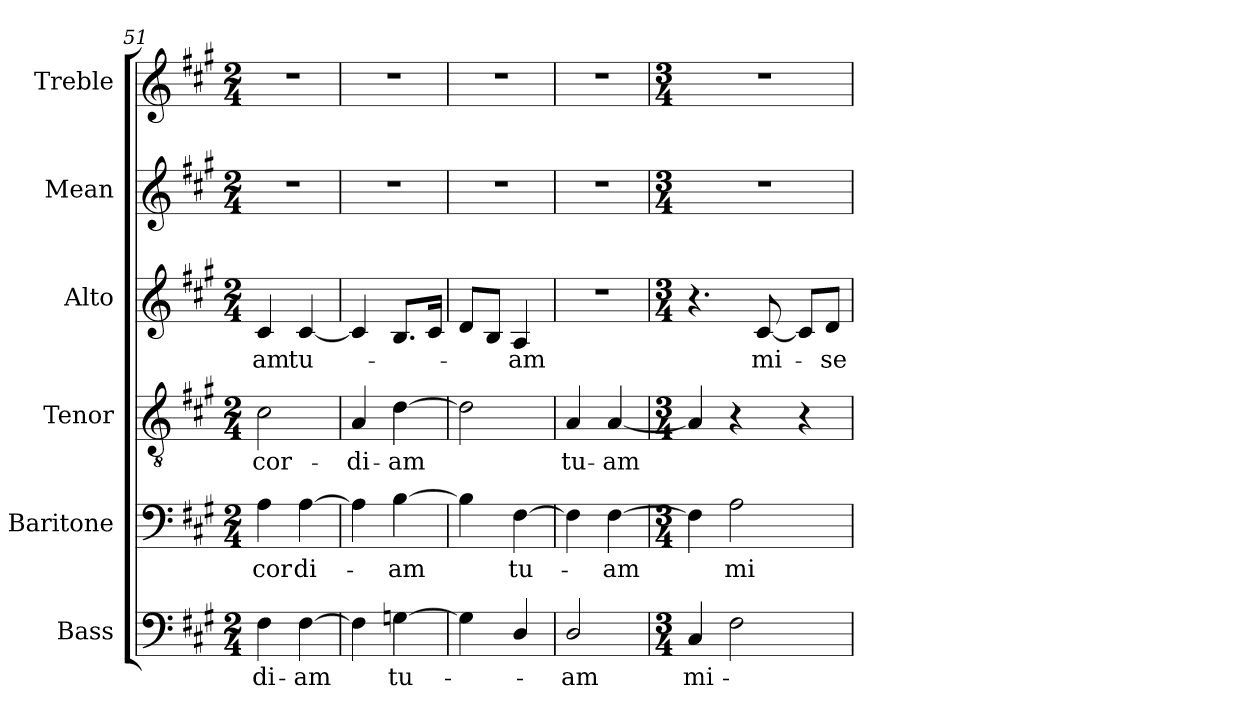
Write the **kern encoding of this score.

**kern	**text	**kern	**text	**kern	**text	**kern	**text	**kern	**kern
*part6	*part6	*part5	*part5	*part4	*part4	*part3	*part3	*part2	*part1
*staff6	*staff6	*staff5	*staff5	*staff4	*staff4	*staff3	*staff3	*staff2	*staff1
*I"Bass	*	*I"Baritone	*	*I"Tenor	*	*I"Alto	*	*I"Mean	*I"Treble
*I'B.	*	*I'Bar.	*	*I'T.	*	*I'A.	*	*I'M.	*I'Tr.
*clefF4	*	*clefF4	*	*clefGv2	*	*clefG2	*	*clefG2	*clefG2
*	*	*	*	*ITrd7c12	*	*	*	*	*
*k[f#c#g#]	*	*k[f#c#g#]	*	*k[f#c#g#]	*	*k[f#c#g#]	*	*k[f#c#g#]	*k[f#c#g#]
*A:	*	*A:	*	*A:	*	*A:	*	*A:	*A:
*M2/4	*	*M2/4	*	*M2/4	*	*M2/4	*	*M2/4	*M2/4
=51	=51	=51	=51	=51	=51	=51	=51	=51	=51
!	!LO:LY:b:color=#000000	!	!	!	!	!	!	!	!
!	!	!	!LO:LY:b:color=#000000	!	!	!	!	!	!
!	!	!	!	!	!LO:LY:b:color=#000000	!	!	!	!
!	!	!	!	!	!	!	!LO:LY:b:color=#000000	!LO:N:vis=1	!LO:N:vis=1
4F#i\	-di-	4Ai\	-cor	2C#i\	-cor-	4c#i/	-am	2r	2r
!	!LO:LY:b:color=#000000	!	!	!	!	!	!	!	!
!	!	!	!LO:LY:b:color=#000000	!	!	!	!	!	!
!	!	!	!	!	!	!	!LO:LY:b:color=#000000	!	!
[4F#i\	-am	[4Ai\	di-	.	.	[4c#i/	tu-	.	.
=52	=52	=52	=52	=52	=52	=52	=52	=52	=52
!	!	!	!	!	!LO:LY:b:color=#000000	!	!	!LO:N:vis=1	!LO:N:vis=1
4F#i\]	.	4Ai\]	.	4AAi/	-di-	4c#i/]	.	2r	2r
!	!LO:LY:b:color=#000000	!	!	!	!	!	!	!	!
!	!	!	!LO:LY:b:color=#000000	!	!	!	!	!	!
!	!	!	!	!	!LO:LY:b:color=#000000	!	!	!	!
[4Gni\	tu-	[4Bi\	-am	[4Di\	-am	8.Bi/L	.	.	.
.	.	.	.	.	.	16c#i/Jk	.	.	.
=53	=53	=53	=53	=53	=53	=53	=53	=53	=53
!	!	!	!	!	!	!	!	!LO:N:vis=1	!LO:N:vis=1
4Gi\]	.	4Bi\]	.	2Di\]	.	8di/L	.	2r	2r
.	.	.	.	.	.	8Bi/J	.	.	.
!	!	!	!LO:LY:b:color=#000000	!	!	!	!	!	!
!	!	!	!	!	!	!	!LO:LY:b:color=#000000	!	!
4Di/	.	[4F#i\	tu-	.	.	4Ai/	-am	.	.
=54	=54	=54	=54	=54	=54	=54	=54	=54	=54
!	!LO:LY:b:color=#000000	!	!	!	!	!	!	!	!
!	!	!	!	!	!LO:LY:b:color=#000000	!LO:N:vis=1	!	!LO:N:vis=1	!LO:N:vis=1
2Di/	-am	4F#i\]	.	4AAi/	tu-	2r	.	2r	2r
!	!	!	!LO:LY:b:color=#000000	!	!	!	!	!	!
!	!	!	!	!	!LO:LY:b:color=#000000	!	!	!	!
.	.	[4F#i\	-am	[4AAi/	-am	.	.	.	.
=55	=55	=55	=55	=55	=55	=55	=55	=55	=55
*M3/4	*	*M3/4	*	*M3/4	*	*M3/4	*	*M3/4	*M3/4
!	!LO:LY:b:color=#000000	!	!	!	!	!	!	!LO:N:vis=1	!LO:N:vis=1
4C#i/	mi-	4F#i\]	.	4AAi/]	.	4.r	.	2.r	2.r
!	!	!	!LO:LY:b:color=#000000	!	!	!	!	!	!
2F#i\	.	2Ai\	mi-	4r	.	.	.	.	.
!	!	!	!	!	!	!	!LO:LY:b:color=#000000	!	!
.	.	.	.	.	.	[8c#i/	mi-	.	.
.	.	.	.	4r	.	8c#i/L]	.	.	.
!	!	!	!	!	!	!	!LO:LY:b:color=#000000	!	!
.	.	.	.	.	.	8di/J	-se-	.	.
=	=	=	=	=	=	=	=	=	=
*-	*-	*-	*-	*-	*-	*-	*-	*-	*-
